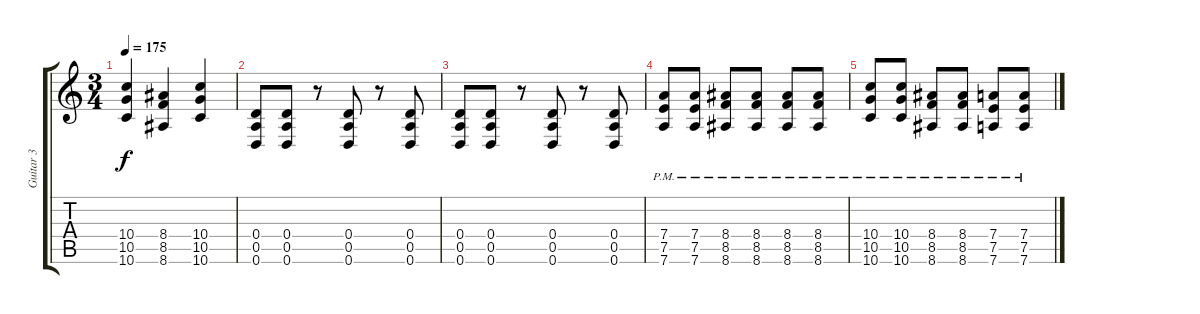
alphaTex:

\track ("Guitar 3" "Guitar 3") {instrument distortionguitar}
\staff {score tabs}
\tuning (E4 B3 G3 D3 A2 D2) {hide}
\ts (3 4)
\tempo 175
\clef g2
\ks c
(10.4 10.5 10.6).4{dy f} (8.4 8.5 8.6).4 (10.4 10.5 10.6).4 |
(0.4 0.5 0.6).8 (0.4 0.5 0.6).8 r.8 (0.4 0.5 0.6).8 r.8 (0.4 0.5 0.6).8 |
(0.4 0.5 0.6).8 (0.4 0.5 0.6).8 r.8 (0.4 0.5 0.6).8 r.8 (0.4 0.5 0.6).8 |
(7.4{pm} 7.5{pm} 7.6{pm}).8 (7.4{pm} 7.5{pm} 7.6{pm}).8 (8.4{pm} 8.5{pm} 8.6{pm}).8 (8.4{pm} 8.5{pm} 8.6{pm}).8 (8.4{pm} 8.5{pm} 8.6{pm}).8 (8.4{pm} 8.5{pm} 8.6{pm}).8 |
(10.4{pm} 10.5{pm} 10.6{pm}).8 (10.4{pm} 10.5{pm} 10.6{pm}).8 (8.4{pm} 8.5{pm} 8.6{pm}).8 (8.4{pm} 8.5{pm} 8.6{pm}).8 (7.4{pm} 7.5{pm} 7.6{pm}).8 (7.4{pm} 7.5{pm} 7.6{pm}).8
